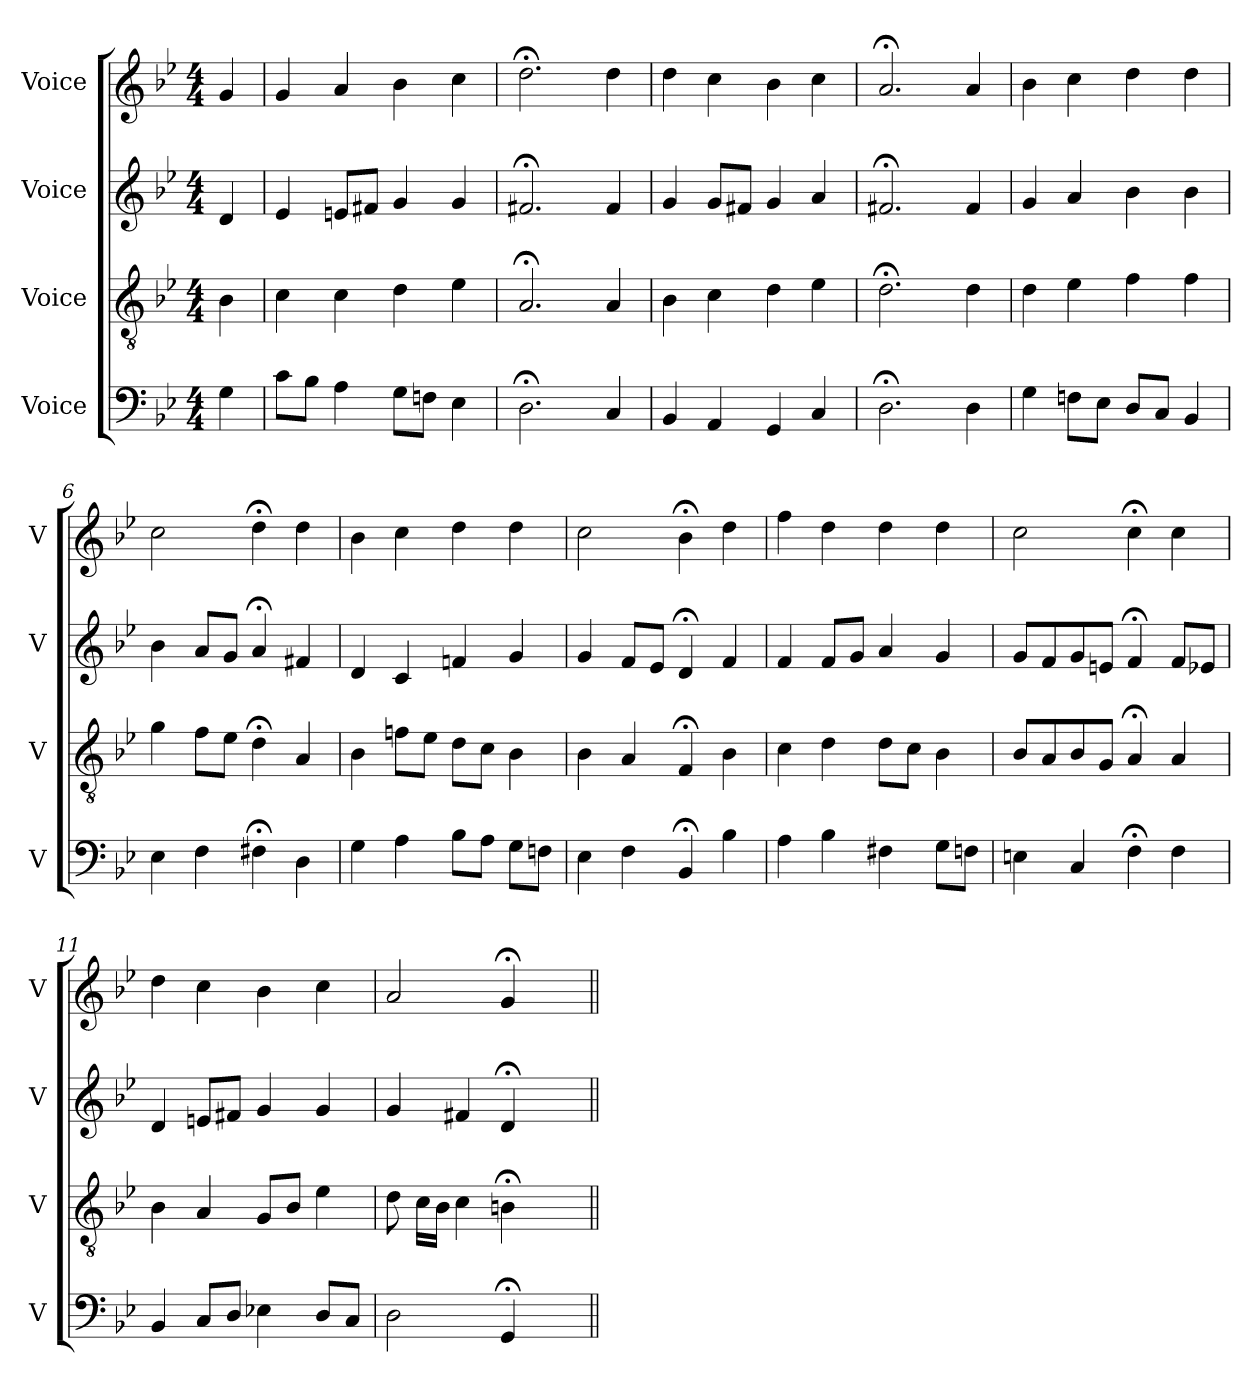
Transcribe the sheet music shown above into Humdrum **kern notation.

**kern	**kern	**kern	**kern
*part4	*part3	*part2	*part1
*staff4	*staff3	*staff2	*staff1
*I"Voice	*I"Voice	*I"Voice	*I"Voice
*I'V	*I'V	*I'V	*I'V
*clefF4	*clefGv2	*clefG2	*clefG2
*k[b-e-]	*k[b-e-]	*k[b-e-]	*k[b-e-]
*M4/4	*M4/4	*M4/4	*M4/4
*MM100	*MM100	*MM100	*MM100
=	=	=	=
4G\	4B-\	4d/	4g/
=1	=1	=1	=1
8c\L	4c\	4e-/	4g/
8B-\J	.	.	.
4A\	4c\	8en/L	4a/
.	.	8f#X/J	.
8G\L	4d\	4g/	4b-\
8Fn\J	.	.	.
4E-\	4e-\	4g/	4cc\
=2	=2	=2	=2
2.D;\	2.A;/	2.f#X;/	2.dd;\
4C/	4A/	4f#/	4dd\
=3	=3	=3	=3
4BB-/	4B-\	4g/	4dd\
4AA/	4c\	8g/L	4cc\
.	.	8f#X/J	.
4GG/	4d\	4g/	4b-\
4C/	4e-\	4a/	4cc\
=4	=4	=4	=4
2.D;\	2.d;\	2.f#X;/	2.a;/
4D\	4d\	4f#/	4a/
=5	=5	=5	=5
4G\	4d\	4g/	4b-\
8Fn\L	4e-\	4a/	4cc\
8E-\J	.	.	.
8D/L	4f\	4b-\	4dd\
8C/J	.	.	.
4BB-/	4f\	4b-\	4dd\
!!LO:LB:g=z
=6	=6	=6	=6
4E-\	4g\	4b-\	2cc\
4F\	8f\L	8a/L	.
.	8e-\J	8g/J	.
4F#X;\	4d;\	4a;/	4dd;\
4D\	4A/	4f#X/	4dd\
=7	=7	=7	=7
4G\	4B-\	4d/	4b-\
4A\	8fn\L	4c/	4cc\
.	8e-\J	.	.
8B-\L	8d\L	4fn/	4dd\
8A\J	8c\J	.	.
8G\L	4B-\	4g/	4dd\
8Fn\J	.	.	.
=8	=8	=8	=8
4E-\	4B-\	4g/	2cc\
4F\	4A/	8f/L	.
.	.	8e-/J	.
4BB-;/	4F;/	4d;/	4b-;\
4B-\	4B-\	4f/	4dd\
=9	=9	=9	=9
4A\	4c\	4f/	4ff\
4B-\	4d\	8f/L	4dd\
.	.	8g/J	.
4F#X\	8d\L	4a/	4dd\
.	8c\J	.	.
8G\L	4B-\	4g/	4dd\
8Fn\J	.	.	.
!!LO:LB:g=z
=10	=10	=10	=10
4En\	8B-/L	8g/L	2cc\
.	8A/	8f/	.
4C/	8B-/	8g/	.
.	8G/J	8en/J	.
4F;\	4A;/	4f;/	4cc;\
4F\	4A/	8f/L	4cc\
.	.	8e-X/J	.
=11	=11	=11	=11
4BB-/	4B-\	4d/	4dd\
8C/L	4A/	8en/L	4cc\
8D/J	.	8f#X/J	.
4E-X\	8G/L	4g/	4b-\
.	8B-/J	.	.
8D/L	4e-\	4g/	4cc\
8C/J	.	.	.
=12	=12	=12	=12
2D\	8d\	4g/	2a/
.	16c\LL	.	.
.	16B-\JJ	.	.
.	4c\	4f#X/	.
4GG;/	4Bn;\	4d;/	4g;/
4ryy	4ryy	4ryy	4ryy
=||	=||	=||	=||
*-	*-	*-	*-
